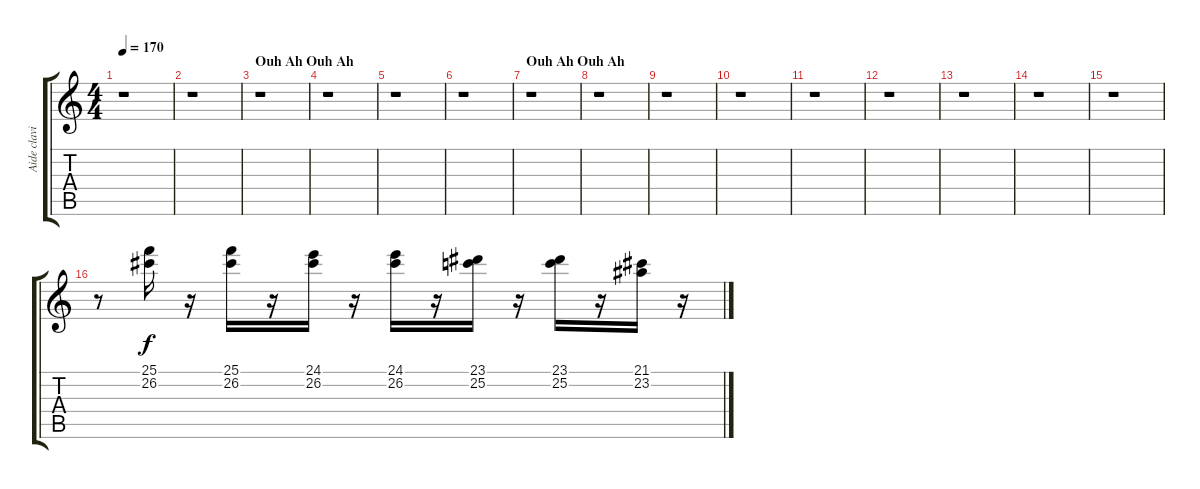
\track ("Aide clavier" "Aide clavi") {instrument percussiveorgan}
\staff {score tabs}
\tuning (E4 B3 G3 D3 A2 E2) {hide}
\ts (4 4)
\tempo 170
\clef g2
\ks c
r.1{dy f} |
r.1 |
\section ("" "Ouh Ah Ouh Ah")
r.1 |
r.1 |
r.1 |
r.1 |
\section ("" "Ouh Ah Ouh Ah")
r.1 |
r.1 |
r.1 |
r.1 |
r.1 |
r.1 |
r.1 |
r.1 |
r.1 |
r.8 (25.1 26.2).16 r.16 (25.1 26.2).16 r.16 (24.1 26.2).16 r.16 (24.1 26.2).16 r.16 (23.1 25.2).16 r.16 (23.1 25.2).16 r.16 (21.1 23.2).16 r.16
